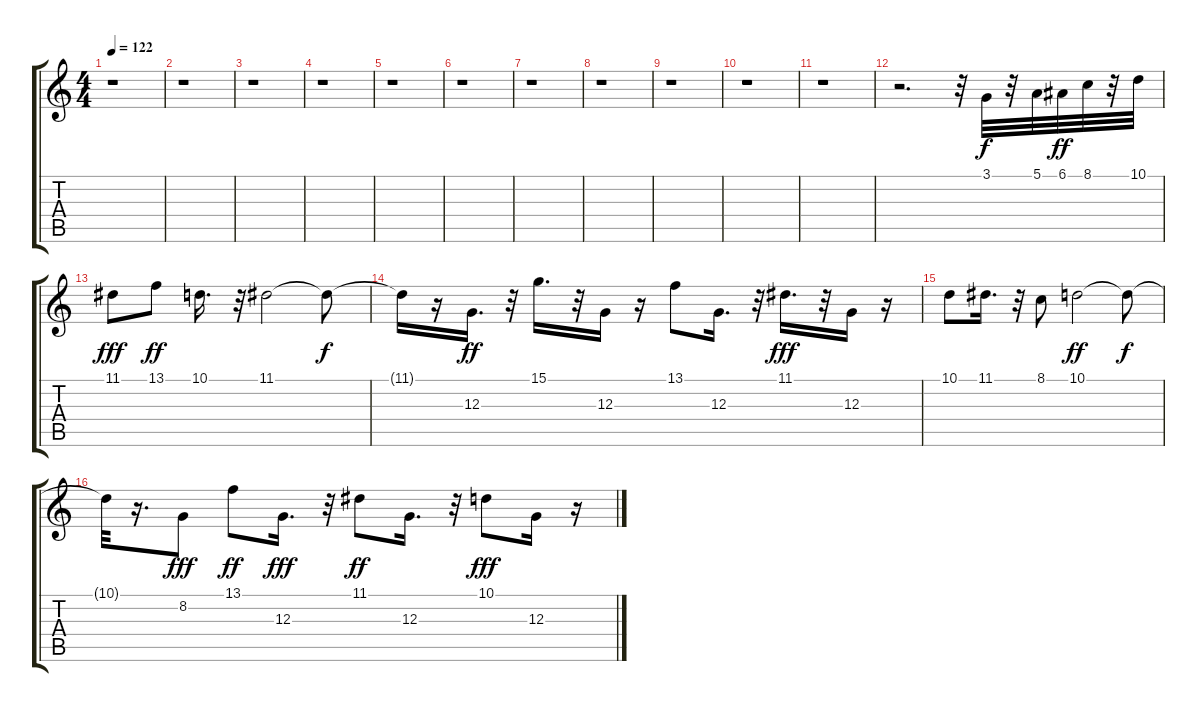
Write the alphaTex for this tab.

\track "" {instrument accordion}
\staff {score tabs}
\tuning (E4 B3 G3 D3 A2 E2) {hide}
\ts (4 4)
\tempo 122
\clef g2
\ks c
r.1{dy f} |
r.1 |
r.1 |
r.1 |
r.1 |
r.1 |
r.1 |
r.1 |
r.1 |
r.1 |
r.1 |
r.2{d} r.32 3.1.32 r.32 5.1.32 6.1.32{dy ff} 8.1.32 r.32 10.1.32 |
11.1.8{dy fff} 13.1.8{dy ff} 10.1.16{d} r.32 11.1.2 11.1{t}.8{dy f} |
11.1{t}.16 r.16 12.3.16{d dy ff} r.32 15.1.16{d} r.32 12.3.16 r.16 13.1.8 12.3.16{d} r.32 11.1.16{d dy fff} r.32 12.3.16 r.16 |
10.1.8 11.1.16{d} r.32 8.1.8 10.1.2{dy ff} 10.1{t}.8{dy f} |
10.1{t}.32 r.16{d} 8.2.8{dy fff} 13.1.8{dy ff} 12.3.16{d dy fff} r.32 11.1.8{dy ff} 12.3.16{d} r.32 10.1.8{dy fff} 12.3.16 r.16
